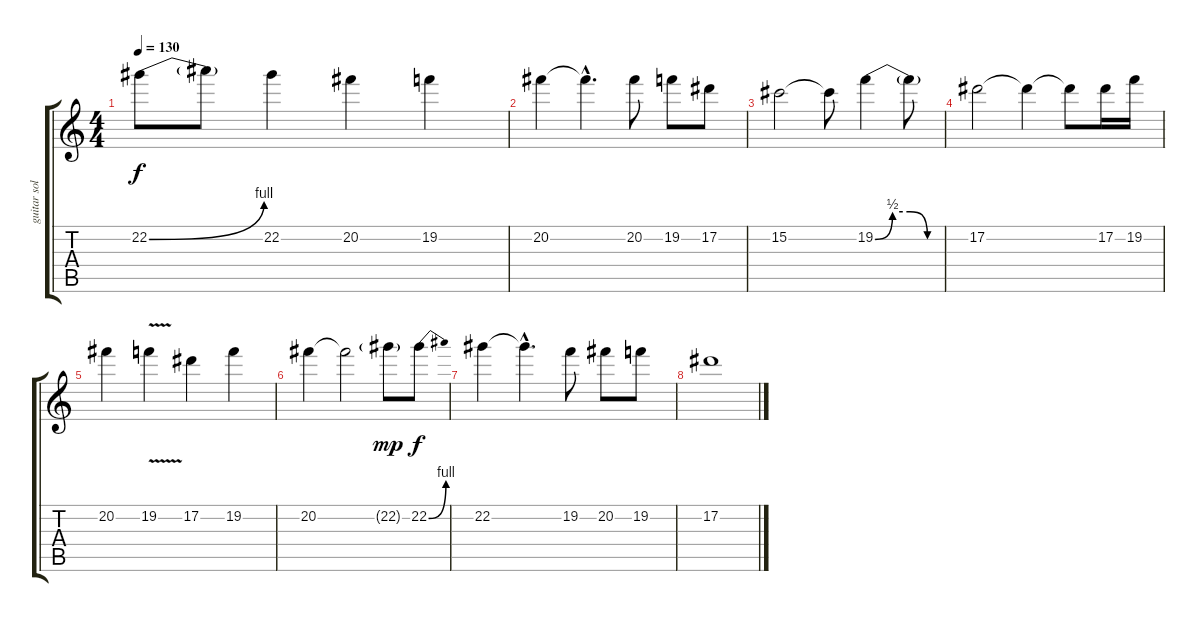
\track ("guitar solo" "guitar sol") {instrument overdrivenguitar}
\staff {score tabs}
\tuning (Eb4 Bb3 Gb3 Db3 Ab2 Eb2) {hide}
\ts (4 4)
\tempo 130
\clef g2
\ks c
22.2{be (bend 0 0 60 4)}.8{dy f} 22.2{t}.8 22.2.4 20.2.4 19.2.4 |
20.2.4 20.2{hac t}.4{d} 20.2.8 19.2.8 17.2.8 |
15.2.2 15.2{t}.8 19.2{be (custom 0 0 15 2 30 2 45 0 60 0)}.4 19.2{t}.8 |
17.2.2 17.2{t}.4 17.2{t}.8 17.2.16 19.2.16 |
20.2.4 19.2{v}.4 17.2.4 19.2.4 |
20.2.4 20.2{t}.2 22.2{g}.8{dy mp} 22.2{be (bend 0 0 60 4)}.8{dy f} |
22.2.4 22.2{hac t}.4{d} 19.2.8 20.2.8 19.2.8 |
17.2.1
